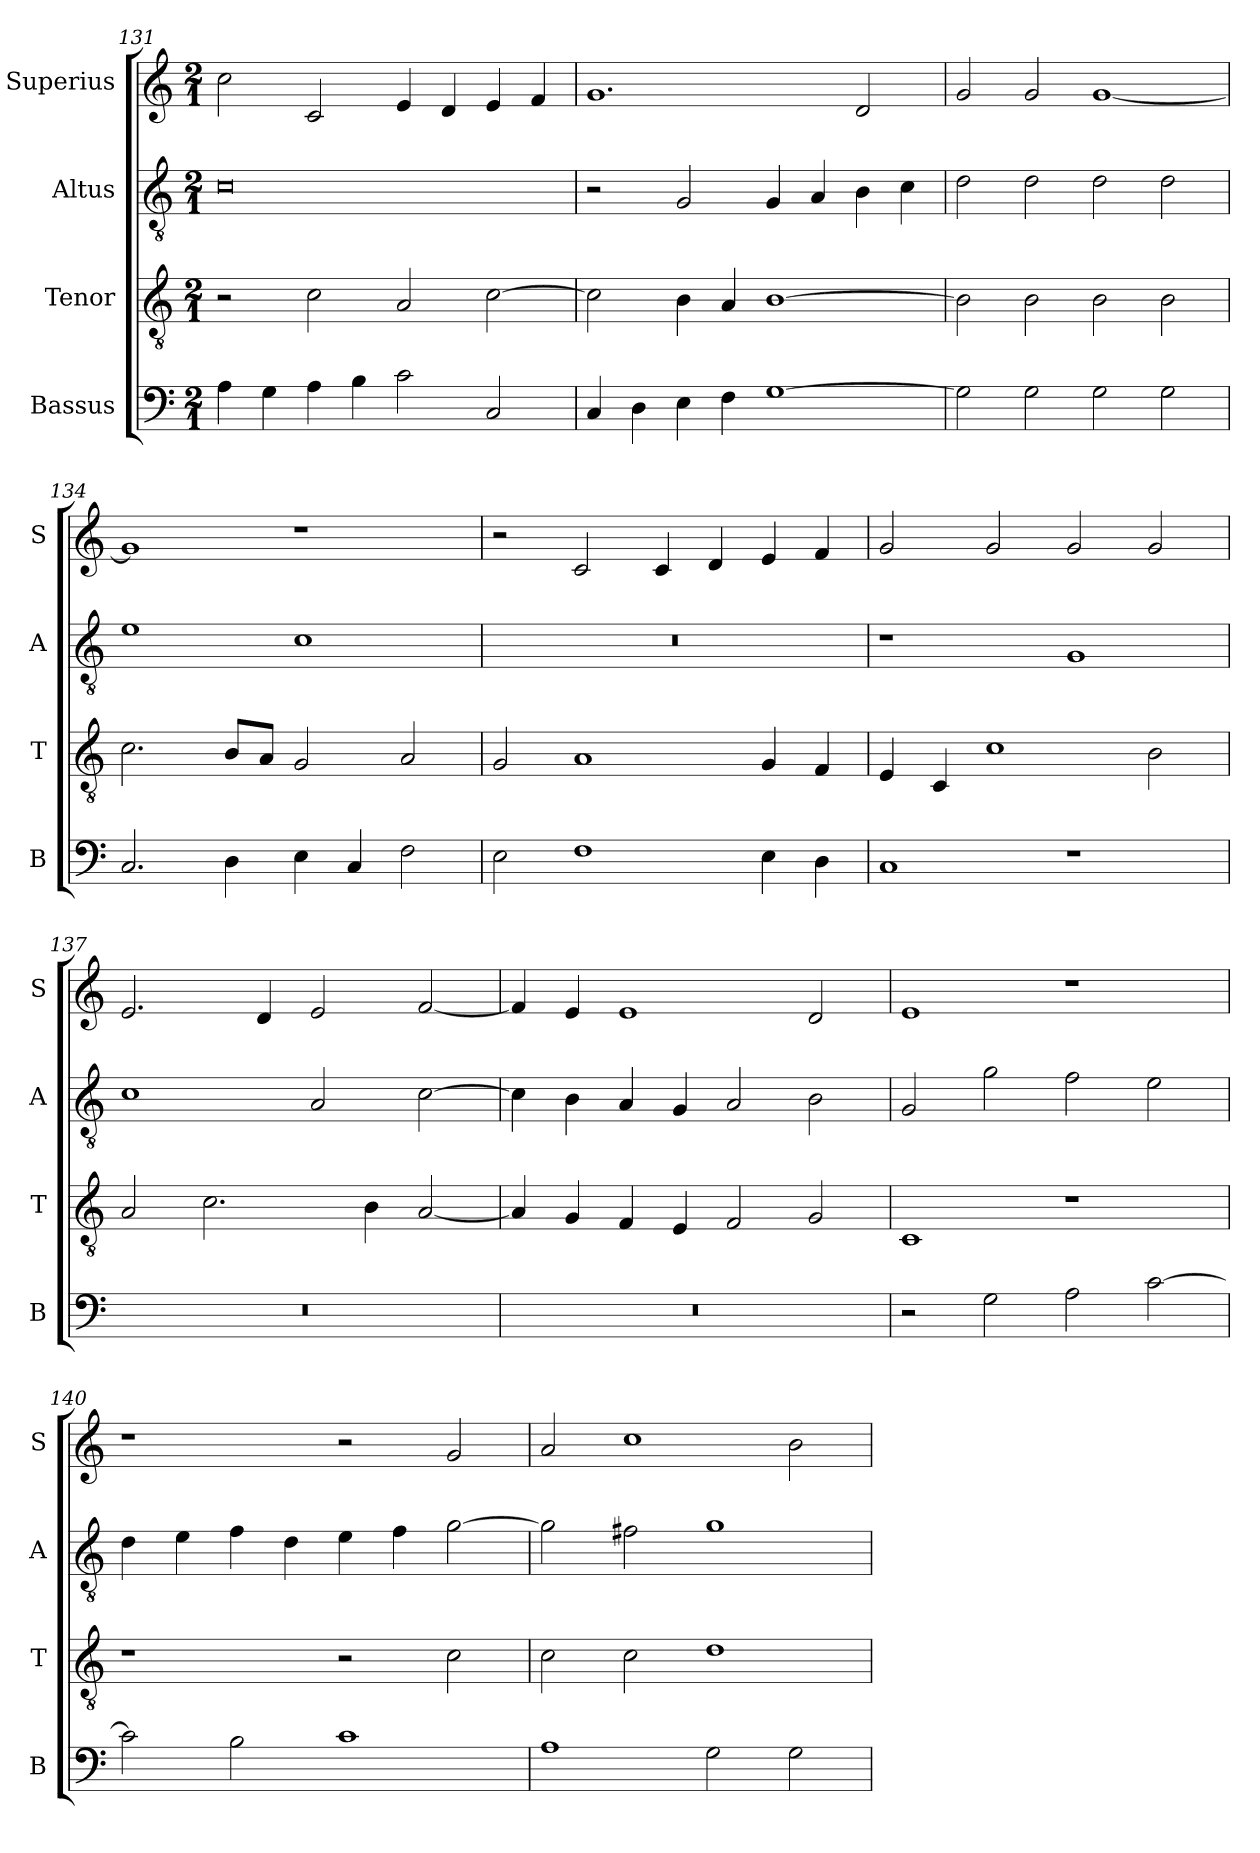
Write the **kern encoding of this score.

**kern	**kern	**kern	**kern
*part4	*part3	*part2	*part1
*staff4	*staff3	*staff2	*staff1
*I"Bassus	*I"Tenor	*I"Altus	*I"Superius
*I'B	*I'T	*I'A	*I'S
*clefF4	*clefGv2	*clefGv2	*clefG2
*k[]	*k[]	*k[]	*k[]
*C:	*C:	*C:	*C:
*M2/1	*M2/1	*M2/1	*M2/1
=131	=131	=131	=131
4A	2r	0c	2cc
4G	.	.	.
4A	2c	.	2c
4B	.	.	.
2c	2A	.	4e
.	.	.	4d
2C	[2c	.	4e
.	.	.	4f
=132	=132	=132	=132
4C	2c]	2r	1.g
4D	.	.	.
4E	4B	2G	.
4F	4A	.	.
[1G	[1B	4G	.
.	.	4A	.
.	.	4B	2d
.	.	4c	.
=133	=133	=133	=133
2G]	2B]	2d	2g
2G	2B	2d	2g
2G	2B	2d	[1g
2G	2B	2d	.
=134	=134	=134	=134
2.C	2.c	1e	1g]
4D	8BL	.	.
.	8AJ	.	.
4E	2G	1c	1r
4C	.	.	.
2F	2A	.	.
=135	=135	=135	=135
2E	2G	0r	2r
1F	1A	.	2c
.	.	.	4c
.	.	.	4d
4E	4G	.	4e
4D	4F	.	4f
=136	=136	=136	=136
1C	4E	1r	2g
.	4C	.	.
.	1c	.	2g
1r	.	1G	2g
.	2B	.	2g
=137	=137	=137	=137
0r	2A	1c	2.e
.	2.c	.	.
.	.	.	4d
.	.	2A	2e
.	4B	.	.
.	[2A	[2c	[2f
=138	=138	=138	=138
0r	4A]	4c]	4f]
.	4G	4B	4e
.	4F	4A	1e
.	4E	4G	.
.	2F	2A	.
.	2G	2B	2d
=139	=139	=139	=139
2r	1C	2G	1e
2G	.	2g	.
2A	1r	2f	1r
[2c	.	2e	.
=140	=140	=140	=140
2c]	1r	4d	1r
.	.	4e	.
2B	.	4f	.
.	.	4d	.
1c	2r	4e	2r
.	.	4f	.
.	2c	[2g	2g
=141	=141	=141	=141
1A	2c	2g]	2a
.	2c	2f#X	1cc
2G	1d	1g	.
2G	.	.	2b
=	=	=	=
*-	*-	*-	*-
